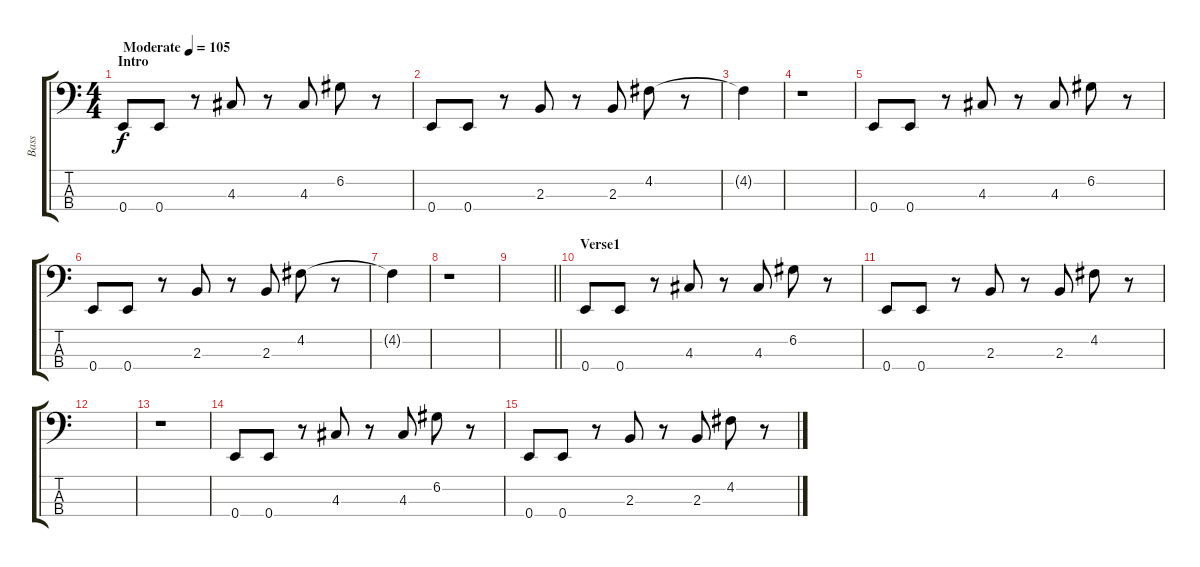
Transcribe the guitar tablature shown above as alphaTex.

\track ("Bass" "Bass") {instrument electricbassfinger}
\staff {score tabs}
\tuning (G2 D2 A1 E1) {hide}
\ts (4 4)
\section ("" "Intro")
\tempo (105 "Moderate")
\clef f4
\ks c
0.4.8{dy f instrument electricbassfinger} 0.4.8 r.8 4.3.8 r.8 4.3.8 6.2.8 r.8 |
0.4.8 0.4.8 r.8 2.3.8 r.8 2.3.8 4.2.8 r.8 |
4.2{t}.4 |
r.1 |
0.4.8 0.4.8 r.8 4.3.8 r.8 4.3.8 6.2.8 r.8 |
0.4.8 0.4.8 r.8 2.3.8 r.8 2.3.8 4.2.8 r.8 |
4.2{t}.4 |
r.1 |
\barLineRight lightlight
|
\section ("" "Verse1")
0.4.8 0.4.8 r.8 4.3.8 r.8 4.3.8 6.2.8 r.8 |
0.4.8 0.4.8 r.8 2.3.8 r.8 2.3.8 4.2.8 r.8 |
|
r.1 |
0.4.8 0.4.8 r.8 4.3.8 r.8 4.3.8 6.2.8 r.8 |
0.4.8 0.4.8 r.8 2.3.8 r.8 2.3.8 4.2.8 r.8
